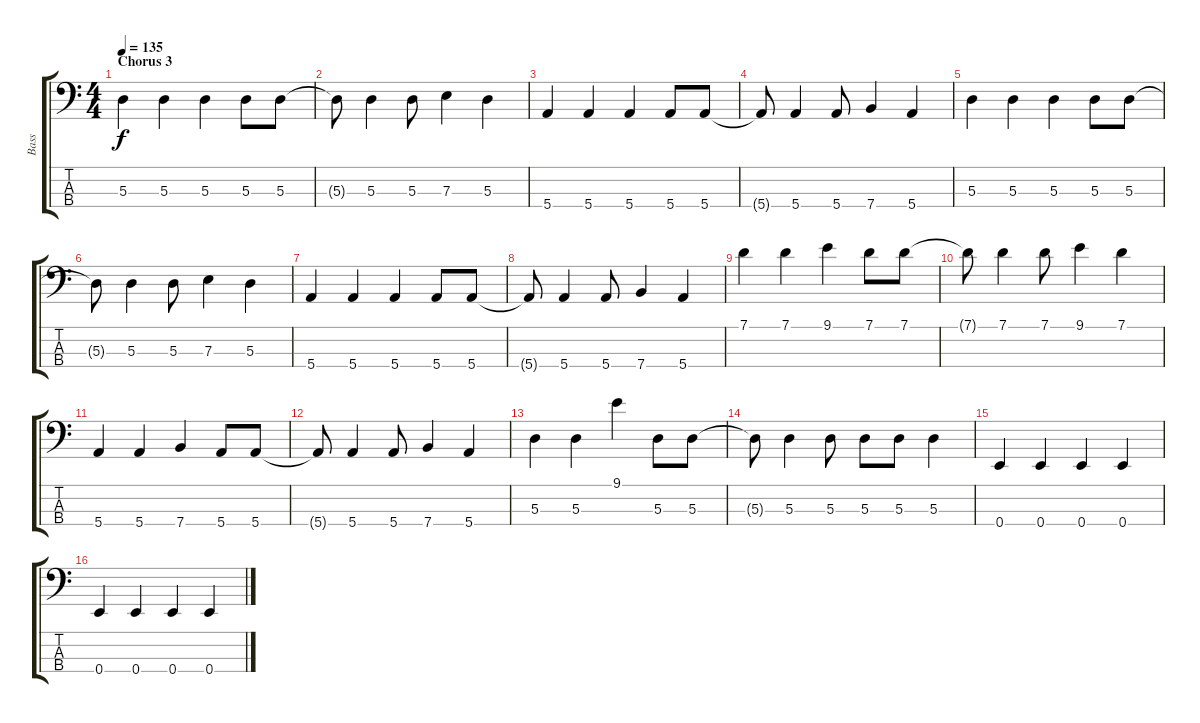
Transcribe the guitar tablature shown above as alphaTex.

\track ("Bass" "Bass") {instrument electricbassfinger}
\staff {score tabs}
\tuning (G2 D2 A1 E1) {hide}
\ts (4 4)
\section ("" "Chorus 3")
\tempo 135
\clef f4
\ks c
5.3.4{dy f volume 16} 5.3.4 5.3.4 5.3.8 5.3.8 |
5.3{t}.8 5.3.4 5.3.8 7.3.4 5.3.4 |
5.4.4 5.4.4 5.4.4 5.4.8 5.4.8 |
5.4{t}.8 5.4.4 5.4.8 7.4.4 5.4.4 |
5.3.4 5.3.4 5.3.4 5.3.8 5.3.8 |
5.3{t}.8 5.3.4 5.3.8 7.3.4 5.3.4 |
5.4.4 5.4.4 5.4.4 5.4.8 5.4.8 |
5.4{t}.8 5.4.4 5.4.8 7.4.4 5.4.4 |
7.1.4 7.1.4 9.1.4 7.1.8 7.1.8 |
7.1{t}.8 7.1.4 7.1.8 9.1.4 7.1.4 |
5.4.4 5.4.4 7.4.4 5.4.8 5.4.8 |
5.4{t}.8 5.4.4 5.4.8 7.4.4 5.4.4 |
5.3.4 5.3.4 9.1.4 5.3.8 5.3.8 |
5.3{t}.8 5.3.4 5.3.8 5.3.8 5.3.8 5.3.4 |
0.4.4 0.4.4 0.4.4 0.4.4 |
0.4.4 0.4.4 0.4.4 0.4.4
